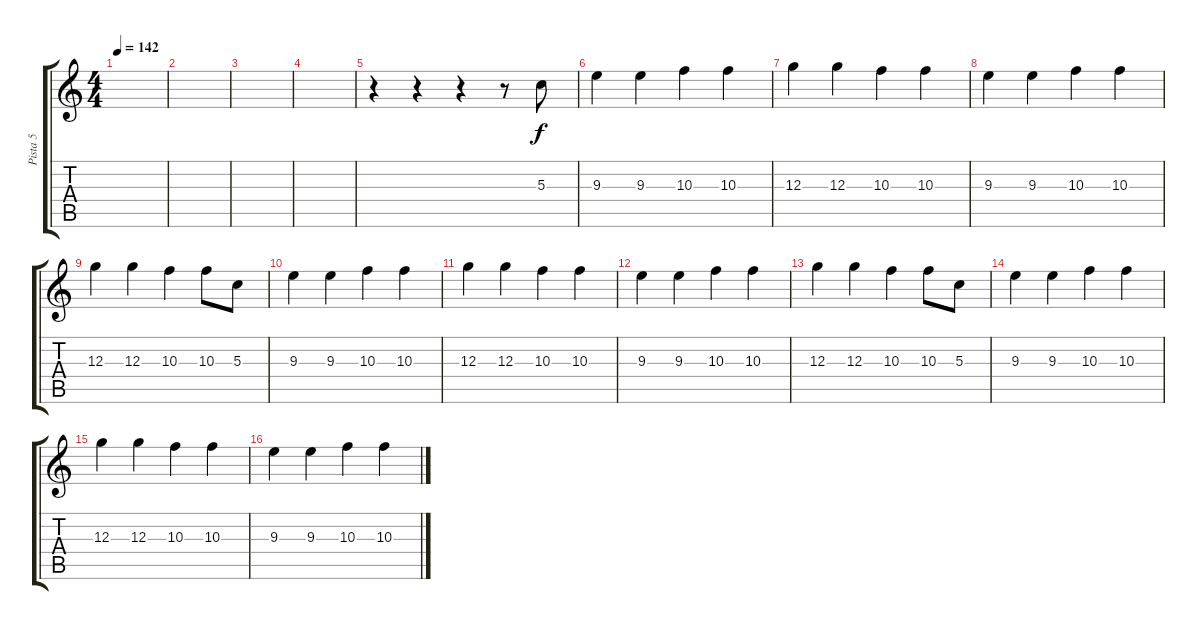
\track ("Pista 5" "Pista 5") {instrument acousticguitarsteel}
\staff {score tabs}
\tuning (E4 B3 G3 D3 A2 E2) {hide}
\ts (4 4)
\tempo 142
\clef g2
\ks c
|
|
|
|
r.4{volume 11 instrument acousticguitarsteel} r.4 r.4 r.8 5.3.8 |
9.3.4 9.3.4 10.3.4 10.3.4 |
12.3.4 12.3.4 10.3.4 10.3.4 |
9.3.4 9.3.4 10.3.4 10.3.4 |
12.3.4 12.3.4 10.3.4 10.3.8 5.3.8 |
9.3.4{instrument overdrivenguitar} 9.3.4 10.3.4 10.3.4 |
12.3.4 12.3.4 10.3.4 10.3.4 |
9.3.4 9.3.4 10.3.4 10.3.4 |
12.3.4 12.3.4 10.3.4 10.3.8 5.3.8 |
9.3.4{instrument overdrivenguitar} 9.3.4 10.3.4 10.3.4 |
12.3.4 12.3.4 10.3.4 10.3.4 |
9.3.4 9.3.4 10.3.4 10.3.4
